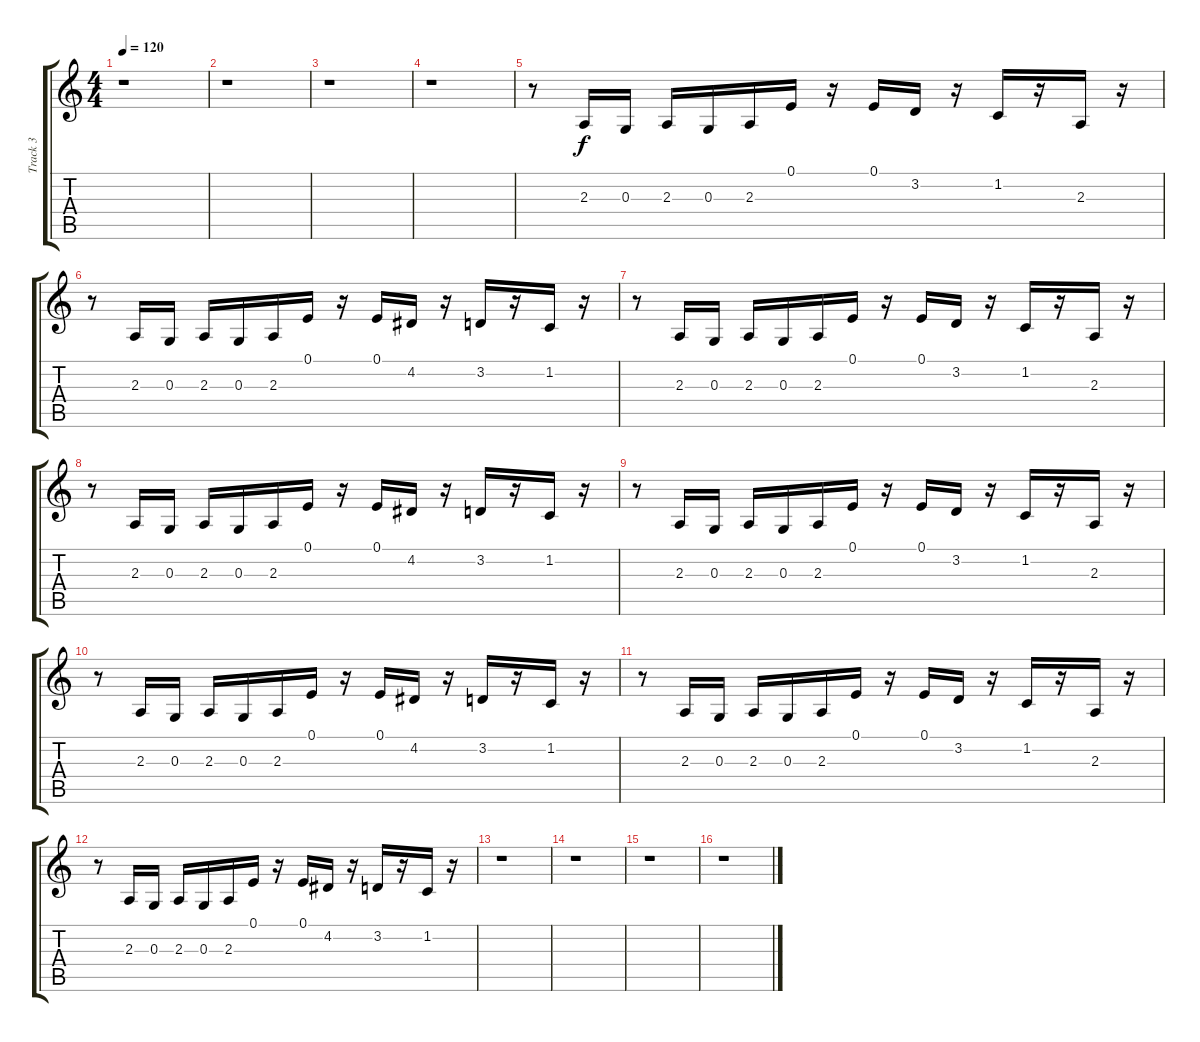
\track ("Track 3" "Track 3") {instrument marimba}
\staff {score tabs}
\tuning (E4 B3 G3 D3 A2 E2) {hide}
\ts (4 4)
\tempo 120
\clef g2
\ks c
r.1{dy f} |
r.1 |
r.1 |
r.1 |
r.8 2.3.16 0.3.16 2.3.16 0.3.16 2.3.16 0.1.16 r.16 0.1.16 3.2.16 r.16 1.2.16 r.16 2.3.16 r.16 |
r.8 2.3.16 0.3.16 2.3.16 0.3.16 2.3.16 0.1.16 r.16 0.1.16 4.2.16 r.16 3.2.16 r.16 1.2.16 r.16 |
r.8 2.3.16 0.3.16 2.3.16 0.3.16 2.3.16 0.1.16 r.16 0.1.16 3.2.16 r.16 1.2.16 r.16 2.3.16 r.16 |
r.8 2.3.16 0.3.16 2.3.16 0.3.16 2.3.16 0.1.16 r.16 0.1.16 4.2.16 r.16 3.2.16 r.16 1.2.16 r.16 |
r.8 2.3.16 0.3.16 2.3.16 0.3.16 2.3.16 0.1.16 r.16 0.1.16 3.2.16 r.16 1.2.16 r.16 2.3.16 r.16 |
r.8 2.3.16 0.3.16 2.3.16 0.3.16 2.3.16 0.1.16 r.16 0.1.16 4.2.16 r.16 3.2.16 r.16 1.2.16 r.16 |
r.8 2.3.16 0.3.16 2.3.16 0.3.16 2.3.16 0.1.16 r.16 0.1.16 3.2.16 r.16 1.2.16 r.16 2.3.16 r.16 |
r.8 2.3.16 0.3.16 2.3.16 0.3.16 2.3.16 0.1.16 r.16 0.1.16 4.2.16 r.16 3.2.16 r.16 1.2.16 r.16 |
r.1 |
r.1 |
r.1 |
r.1
